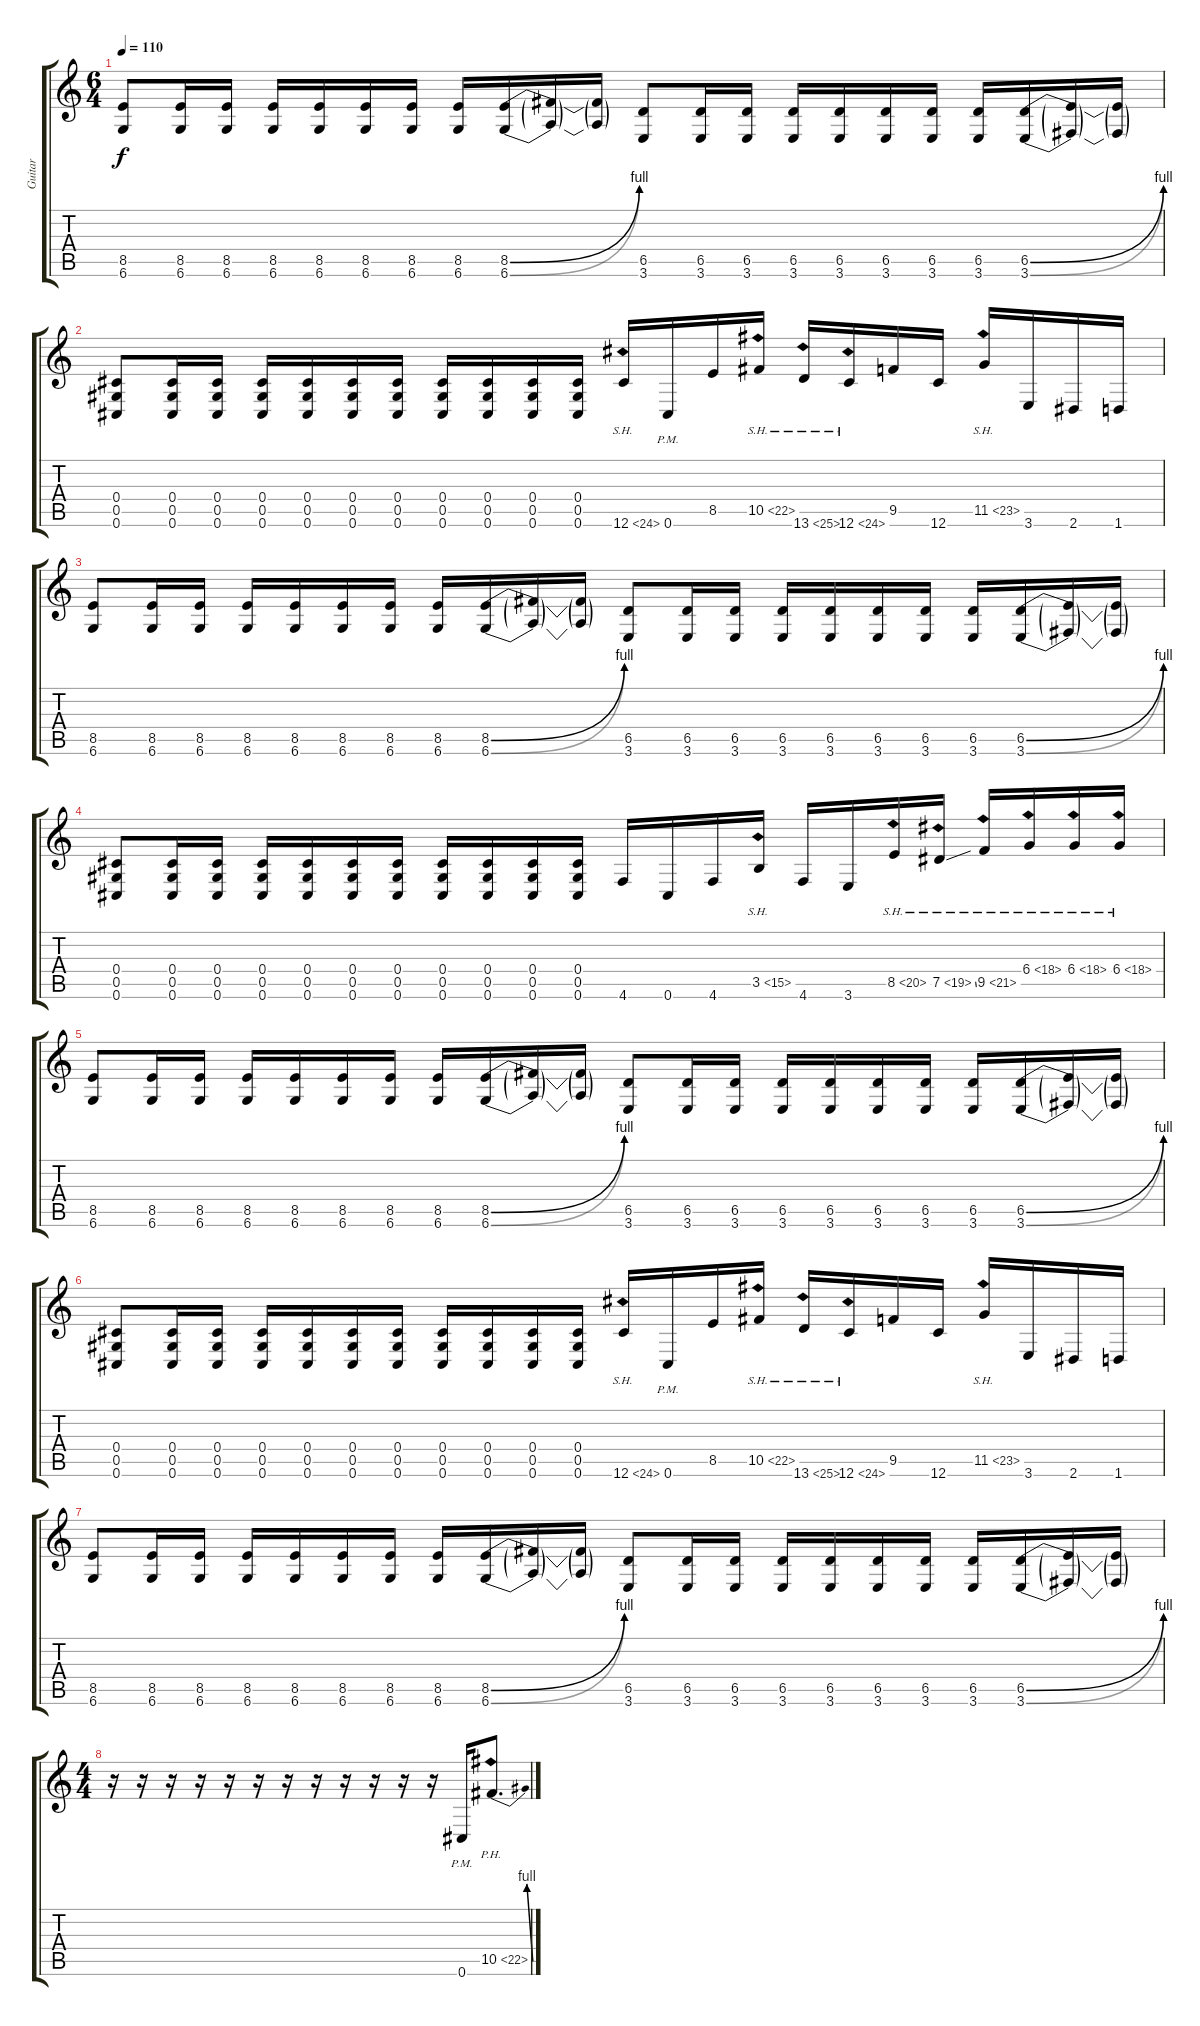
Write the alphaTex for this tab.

\track ("Guitar" "Guitar") {instrument overdrivenguitar}
\staff {score tabs}
\tuning (Eb4 Bb3 Gb3 Db3 Ab2 Db2) {hide}
\ts (6 4)
\tempo 110
\clef g2
\ks c
(8.5 6.6).8{dy f} (8.5 6.6).16 (8.5 6.6).16 (8.5 6.6).16 (8.5 6.6).16 (8.5 6.6).16 (8.5 6.6).16 (8.5 6.6).16 (8.5{be (bend 0 0 60 4)} 6.6{be (bend 0 0 60 4)}).16 (8.5{t} 6.6{t}).16 (8.5{t} 6.6{t}).16 (6.5 3.6).8 (6.5 3.6).16 (6.5 3.6).16 (6.5 3.6).16 (6.5 3.6).16 (6.5 3.6).16 (6.5 3.6).16 (6.5 3.6).16 (6.5{be (bend 0 0 60 4)} 3.6{be (bend 0 0 60 4)}).16 (6.5{t} 3.6{t}).16 (6.5{t} 3.6{t}).16 |
(0.4 0.5 0.6).8 (0.4 0.5 0.6).16 (0.4 0.5 0.6).16 (0.4 0.5 0.6).16 (0.4 0.5 0.6).16 (0.4 0.5 0.6).16 (0.4 0.5 0.6).16 (0.4 0.5 0.6).16 (0.4 0.5 0.6).16 (0.4 0.5 0.6).16 (0.4 0.5 0.6).16 12.6{sh 12}.16 0.6{pm}.16 8.5.16 10.5{sh 12}.16 13.6{sh 12}.16 12.6{sh 12}.16 9.5.16 12.6.16 11.5{sh 12}.16 3.6.16 2.6.16 1.6.16 |
(8.5 6.6).8 (8.5 6.6).16 (8.5 6.6).16 (8.5 6.6).16 (8.5 6.6).16 (8.5 6.6).16 (8.5 6.6).16 (8.5 6.6).16 (8.5{be (bend 0 0 60 4)} 6.6{be (bend 0 0 60 4)}).16 (8.5{t} 6.6{t}).16 (8.5{t} 6.6{t}).16 (6.5 3.6).8 (6.5 3.6).16 (6.5 3.6).16 (6.5 3.6).16 (6.5 3.6).16 (6.5 3.6).16 (6.5 3.6).16 (6.5 3.6).16 (6.5{be (bend 0 0 60 4)} 3.6{be (bend 0 0 60 4)}).16 (6.5{t} 3.6{t}).16 (6.5{t} 3.6{t}).16 |
(0.4 0.5 0.6).8 (0.4 0.5 0.6).16 (0.4 0.5 0.6).16 (0.4 0.5 0.6).16 (0.4 0.5 0.6).16 (0.4 0.5 0.6).16 (0.4 0.5 0.6).16 (0.4 0.5 0.6).16 (0.4 0.5 0.6).16 (0.4 0.5 0.6).16 (0.4 0.5 0.6).16 4.6.16 0.6.16 4.6.16 3.5{sh 12}.16 4.6.16 3.6.16 8.5{sh 12}.16 7.5{sh 12 ss}.16 9.5{sh 12}.16 6.4{sh 12}.16 6.4{sh 12}.16 6.4{sh 12}.16 |
(8.5 6.6).8 (8.5 6.6).16 (8.5 6.6).16 (8.5 6.6).16 (8.5 6.6).16 (8.5 6.6).16 (8.5 6.6).16 (8.5 6.6).16 (8.5{be (bend 0 0 60 4)} 6.6{be (bend 0 0 60 4)}).16 (8.5{t} 6.6{t}).16 (8.5{t} 6.6{t}).16 (6.5 3.6).8 (6.5 3.6).16 (6.5 3.6).16 (6.5 3.6).16 (6.5 3.6).16 (6.5 3.6).16 (6.5 3.6).16 (6.5 3.6).16 (6.5{be (bend 0 0 60 4)} 3.6{be (bend 0 0 60 4)}).16 (6.5{t} 3.6{t}).16 (6.5{t} 3.6{t}).16 |
(0.4 0.5 0.6).8 (0.4 0.5 0.6).16 (0.4 0.5 0.6).16 (0.4 0.5 0.6).16 (0.4 0.5 0.6).16 (0.4 0.5 0.6).16 (0.4 0.5 0.6).16 (0.4 0.5 0.6).16 (0.4 0.5 0.6).16 (0.4 0.5 0.6).16 (0.4 0.5 0.6).16 12.6{sh 12}.16 0.6{pm}.16 8.5.16 10.5{sh 12}.16 13.6{sh 12}.16 12.6{sh 12}.16 9.5.16 12.6.16 11.5{sh 12}.16 3.6.16 2.6.16 1.6.16 |
(8.5 6.6).8 (8.5 6.6).16 (8.5 6.6).16 (8.5 6.6).16 (8.5 6.6).16 (8.5 6.6).16 (8.5 6.6).16 (8.5 6.6).16 (8.5{be (bend 0 0 60 4)} 6.6{be (bend 0 0 60 4)}).16 (8.5{t} 6.6{t}).16 (8.5{t} 6.6{t}).16 (6.5 3.6).8 (6.5 3.6).16 (6.5 3.6).16 (6.5 3.6).16 (6.5 3.6).16 (6.5 3.6).16 (6.5 3.6).16 (6.5 3.6).16 (6.5{be (bend 0 0 60 4)} 3.6{be (bend 0 0 60 4)}).16 (6.5{t} 3.6{t}).16 (6.5{t} 3.6{t}).16 |
\ts (4 4)
r.16 r.16 r.16 r.16 r.16 r.16 r.16 r.16 r.16 r.16 r.16 r.16 0.6{pm}.16 10.5{be (bend 0 0 60 4) ph 12}.8{d}
